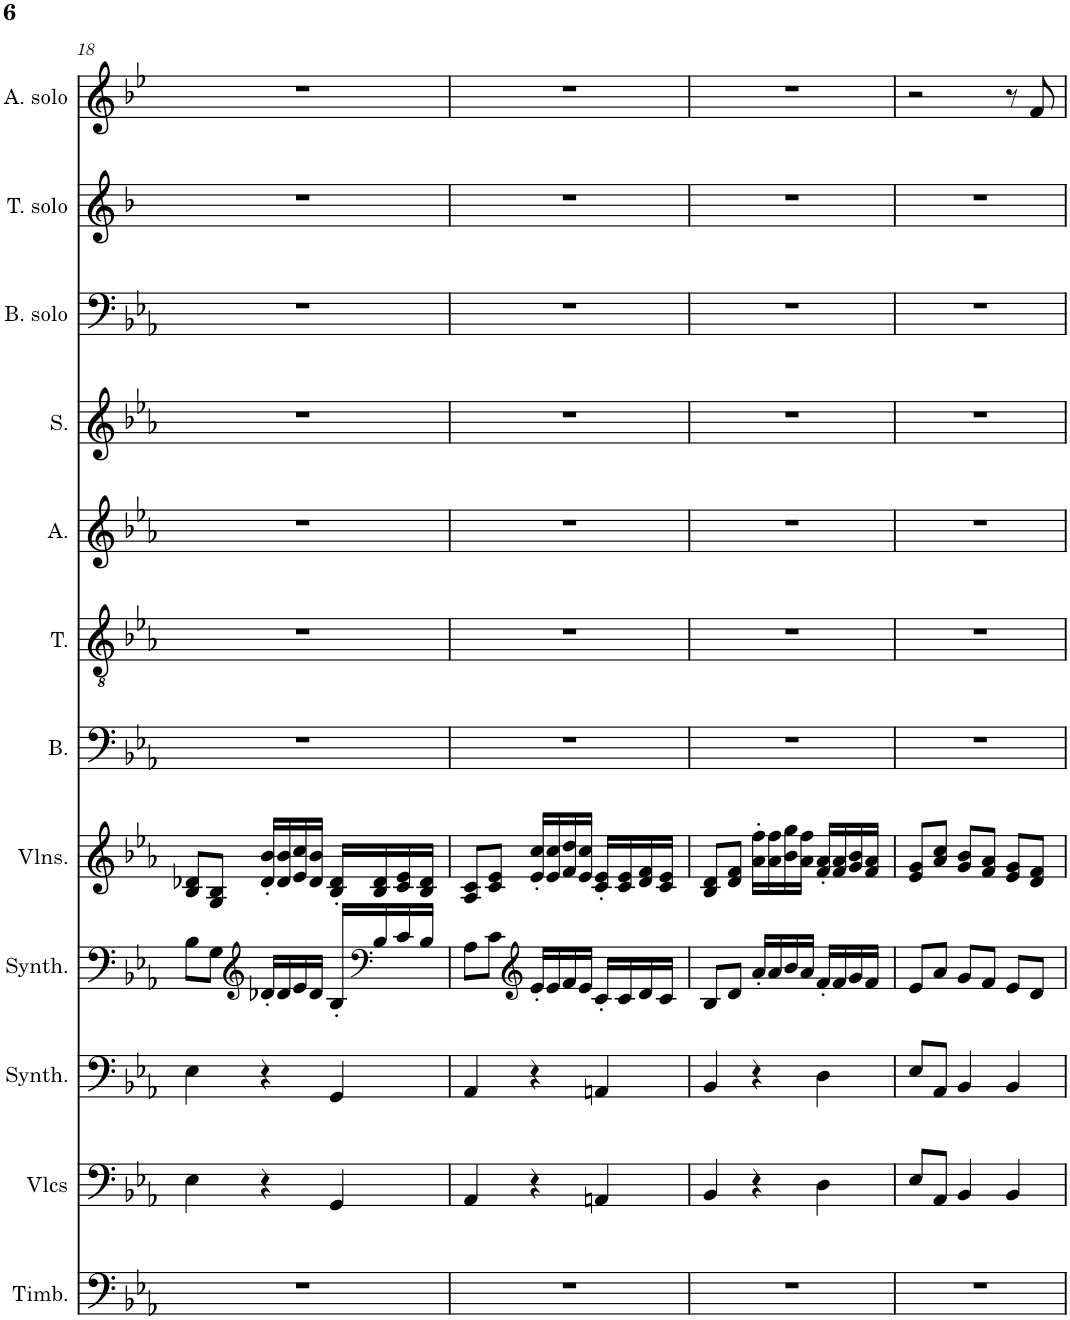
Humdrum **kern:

**kern	**kern	**kern	**kern	**kern	**kern	**kern	**kern	**kern	**kern	**kern	**kern
*part12	*part11	*part10	*part9	*part8	*part7	*part6	*part5	*part4	*part3	*part2	*part1
*staff12	*staff11	*staff10	*staff9	*staff8	*staff7	*staff6	*staff5	*staff4	*staff3	*staff2	*staff1
*I"Timbales, Staff-1	*I"Violoncelles, D'Bass/Strings, etc	*I"Synthétiseur d'instruments à cordes, Synth strings, etc	*I"Synthétiseur d'instruments à cordes, Synth strings 2	*I"Violons, 1st violins	*I"Basse	*I"Ténor	*I"Alto	*I"Soprano	*I"Basse Solo	*I"Tenor Solo	*I"Alto Solo
*I'Timb.	*I'Vlcs	*I'Synth.	*I'Synth.	*I'Vlns.	*I'B.	*I'T.	*I'A.	*I'S.	*I'B. solo	*I'T. solo	*I'A. solo
!!LO:PB:g=z
*clefF4	*clefF4	*clefF4	*clefF4	*clefG2	*clefF4	*clefGv2	*clefG2	*clefG2	*clefF4	*clefG2	*clefG2
*	*	*	*	*	*	*	*	*	*	*Trd8c14	*Trd4c7
*k[b-e-a-]	*k[b-e-a-]	*k[b-e-a-]	*k[b-e-a-]	*k[b-e-a-]	*k[b-e-a-]	*k[b-e-a-]	*k[b-e-a-]	*k[b-e-a-]	*k[b-e-a-]	*k[b-]	*k[b-e-]
*M3/4	*M3/4	*M3/4	*M3/4	*M3/4	*M3/4	*M3/4	*M3/4	*M3/4	*M3/4	*M3/4	*M3/4
=18	=18	=18	=18	=18	=18	=18	=18	=18	=18	=18	=18
2.r	4E-\	4E-\	8B-\L	8B-/ 8d-X/L	2.r	2.r	2.r	2.r	2.r	2.r	2.r
.	.	.	8G\J	8G/ 8B-/J	.	.	.	.	.	.	.
*	*	*	*clefG2	*	*	*	*	*	*	*	*
.	4r	4r	16d-X'/LL	16d-/' 16b-/'LL	.	.	.	.	.	.	.
.	.	.	16d-/	16d-/ 16b-/	.	.	.	.	.	.	.
.	.	.	16e-/	16e-/ 16cc/	.	.	.	.	.	.	.
.	.	.	16d-/JJ	16d-/ 16b-/JJ	.	.	.	.	.	.	.
.	4GG/	4GG/	16B-'/LL	16B-/' 16d-/'LL	.	.	.	.	.	.	.
*	*	*	*clefF4	*	*	*	*	*	*	*	*
.	.	.	16B-/	16B-/ 16d-/	.	.	.	.	.	.	.
.	.	.	16c/	16c/ 16e-/	.	.	.	.	.	.	.
.	.	.	16B-/JJ	16B-/ 16d-/JJ	.	.	.	.	.	.	.
=19	=19	=19	=19	=19	=19	=19	=19	=19	=19	=19	=19
2.r	4AA-/	4AA-/	8A-\L	8A-/ 8c/L	2.r	2.r	2.r	2.r	2.r	2.r	2.r
.	.	.	8c\J	8c/ 8e-/J	.	.	.	.	.	.	.
*	*	*	*clefG2	*	*	*	*	*	*	*	*
.	4r	4r	16e-'/LL	16e-/' 16cc/'LL	.	.	.	.	.	.	.
.	.	.	16e-/	16e-/ 16cc/	.	.	.	.	.	.	.
.	.	.	16f/	16f/ 16dd/	.	.	.	.	.	.	.
.	.	.	16e-/JJ	16e-/ 16cc/JJ	.	.	.	.	.	.	.
.	4AAn/	4AAn/	16c'/LL	16c/' 16e-/'LL	.	.	.	.	.	.	.
.	.	.	16c/	16c/ 16e-/	.	.	.	.	.	.	.
.	.	.	16d/	16d/ 16f/	.	.	.	.	.	.	.
.	.	.	16c/JJ	16c/ 16e-/JJ	.	.	.	.	.	.	.
=20	=20	=20	=20	=20	=20	=20	=20	=20	=20	=20	=20
2.r	4BB-/	4BB-/	8B-/L	8B-/ 8d/L	2.r	2.r	2.r	2.r	2.r	2.r	2.r
.	.	.	8d/J	8d/ 8f/J	.	.	.	.	.	.	.
.	4r	4r	16a-'/LL	16a-\' 16ff\'LL	.	.	.	.	.	.	.
.	.	.	16a-/	16a-\ 16ff\	.	.	.	.	.	.	.
.	.	.	16b-/	16b-\ 16gg\	.	.	.	.	.	.	.
.	.	.	16a-/JJ	16a-\ 16ff\JJ	.	.	.	.	.	.	.
.	4D\	4D\	16f'/LL	16f/' 16a-/'LL	.	.	.	.	.	.	.
.	.	.	16f/	16f/ 16a-/	.	.	.	.	.	.	.
.	.	.	16g/	16g/ 16b-/	.	.	.	.	.	.	.
.	.	.	16f/JJ	16f/ 16a-/JJ	.	.	.	.	.	.	.
=21	=21	=21	=21	=21	=21	=21	=21	=21	=21	=21	=21
2.r	8E-/L	8E-/L	8e-/L	8e-/ 8g/L	2.r	2.r	2.r	2.r	2.r	2.r	2r
.	8AA-/J	8AA-/J	8a-/J	8a-/ 8cc/J	.	.	.	.	.	.	.
.	4BB-/	4BB-/	8g/L	8g/ 8b-/L	.	.	.	.	.	.	.
.	.	.	8f/J	8f/ 8a-/J	.	.	.	.	.	.	.
.	4BB-/	4BB-/	8e-/L	8e-/ 8g/L	.	.	.	.	.	.	8r
.	.	.	8d/J	8d/ 8f/J	.	.	.	.	.	.	8f/
=	=	=	=	=	=	=	=	=	=	=	=
*-	*-	*-	*-	*-	*-	*-	*-	*-	*-	*-	*-
